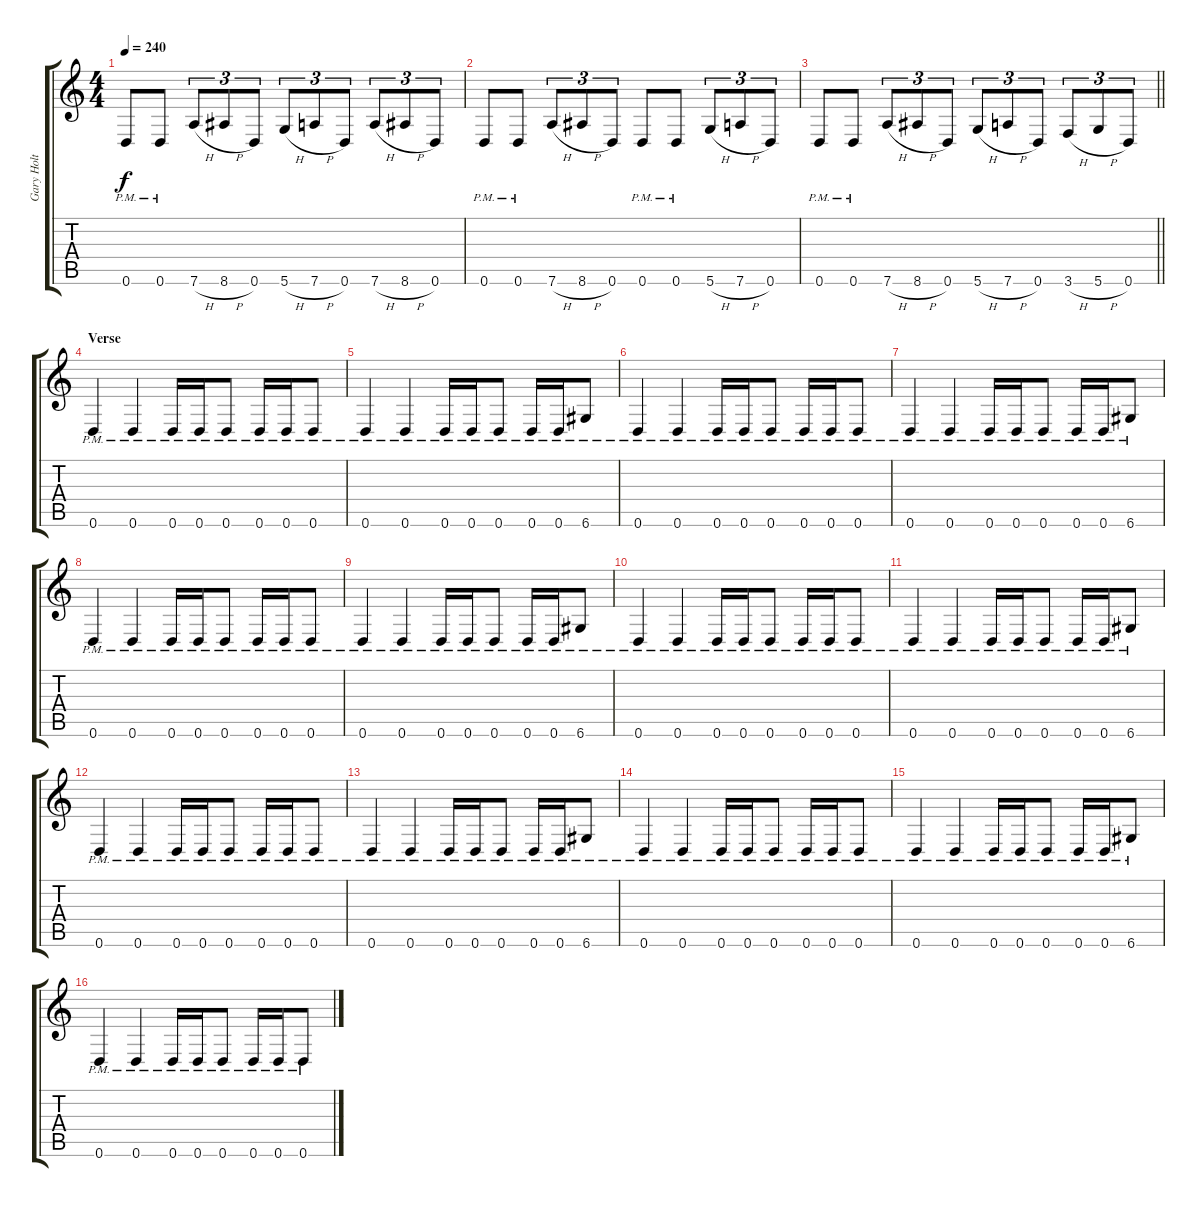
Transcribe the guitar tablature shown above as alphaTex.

\track ("Gary Holt" "Gary Holt") {instrument acousticguitarsteel}
\staff {score tabs}
\tuning (D4 A3 F3 C3 G2 D2) {hide}
\ts (4 4)
\tempo 240
\clef g2
\ks c
0.6{pm}.8{dy f} 0.6{pm}.8 7.6{h}.8{tu (3 2)} 8.6{h}.8{tu (3 2)} 0.6.8{tu (3 2)} 5.6{h}.8{tu (3 2)} 7.6{h}.8{tu (3 2)} 0.6.8{tu (3 2)} 7.6{h}.8{tu (3 2)} 8.6{h}.8{tu (3 2)} 0.6.8{tu (3 2)} |
0.6{pm}.8 0.6{pm}.8 7.6{h}.8{tu (3 2)} 8.6{h}.8{tu (3 2)} 0.6.8{tu (3 2)} 0.6{pm}.8 0.6{pm}.8 5.6{h}.8{tu (3 2)} 7.6{h}.8{tu (3 2)} 0.6.8{tu (3 2)} |
\barLineRight lightlight
0.6{pm}.8 0.6{pm}.8 7.6{h}.8{tu (3 2)} 8.6{h}.8{tu (3 2)} 0.6.8{tu (3 2)} 5.6{h}.8{tu (3 2)} 7.6{h}.8{tu (3 2)} 0.6.8{tu (3 2)} 3.6{h}.8{tu (3 2)} 5.6{h}.8{tu (3 2)} 0.6.8{tu (3 2)} |
\section ("" "Verse")
0.6{pm}.4 0.6{pm}.4 0.6{pm}.16 0.6{pm}.16 0.6{pm}.8 0.6{pm}.16 0.6{pm}.16 0.6{pm}.8 |
0.6{pm}.4 0.6{pm}.4 0.6{pm}.16 0.6{pm}.16 0.6{pm}.8 0.6{pm}.16 0.6{pm}.16 6.6{pm}.8 |
0.6{pm}.4 0.6{pm}.4 0.6{pm}.16 0.6{pm}.16 0.6{pm}.8 0.6{pm}.16 0.6{pm}.16 0.6{pm}.8 |
0.6{pm}.4 0.6{pm}.4 0.6{pm}.16 0.6{pm}.16 0.6{pm}.8 0.6{pm}.16 0.6{pm}.16 6.6{pm}.8 |
0.6{pm}.4 0.6{pm}.4 0.6{pm}.16 0.6{pm}.16 0.6{pm}.8 0.6{pm}.16 0.6{pm}.16 0.6{pm}.8 |
0.6{pm}.4 0.6{pm}.4 0.6{pm}.16 0.6{pm}.16 0.6{pm}.8 0.6{pm}.16 0.6{pm}.16 6.6{pm}.8 |
0.6{pm}.4 0.6{pm}.4 0.6{pm}.16 0.6{pm}.16 0.6{pm}.8 0.6{pm}.16 0.6{pm}.16 0.6{pm}.8 |
0.6{pm}.4 0.6{pm}.4 0.6{pm}.16 0.6{pm}.16 0.6{pm}.8 0.6{pm}.16 0.6{pm}.16 6.6{pm}.8 |
0.6{pm}.4 0.6{pm}.4 0.6{pm}.16 0.6{pm}.16 0.6{pm}.8 0.6{pm}.16 0.6{pm}.16 0.6{pm}.8 |
0.6{pm}.4 0.6{pm}.4 0.6{pm}.16 0.6{pm}.16 0.6{pm}.8 0.6{pm}.16 0.6{pm}.16 6.6{pm}.8 |
0.6{pm}.4 0.6{pm}.4 0.6{pm}.16 0.6{pm}.16 0.6{pm}.8 0.6{pm}.16 0.6{pm}.16 0.6{pm}.8 |
0.6{pm}.4 0.6{pm}.4 0.6{pm}.16 0.6{pm}.16 0.6{pm}.8 0.6{pm}.16 0.6{pm}.16 6.6{pm}.8 |
0.6{pm}.4 0.6{pm}.4 0.6{pm}.16 0.6{pm}.16 0.6{pm}.8 0.6{pm}.16 0.6{pm}.16 0.6{pm}.8
